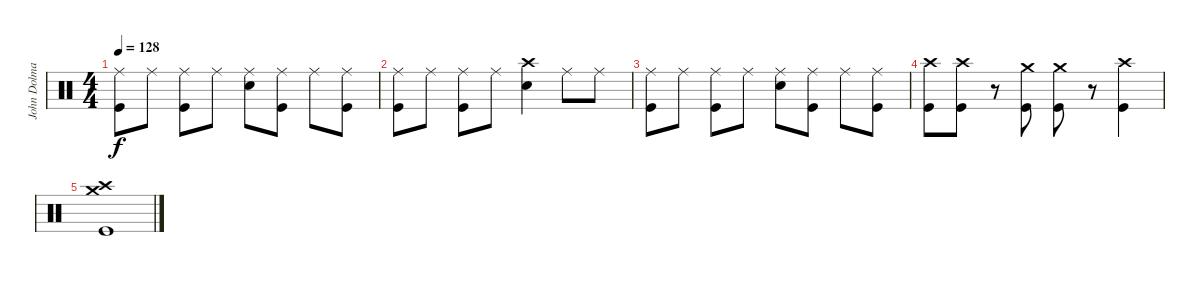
\track ("John Dolmayan" "John Dolma") {instrument percussion}
\staff {score}
\articulation defaults
\ts (4 4)
\tempo 128
\clef neutral
\ks c
("Ride (middle)" "Kick (hit)").8{dy f} "Ride (middle)".8 ("Ride (middle)" "Kick (hit)").8 "Ride (middle)".8 ("Ride (middle)" "Snare (hit) 2").8 ("Ride (middle)" "Kick (hit)").8 "Ride (middle)".8 ("Ride (middle)" "Kick (hit)").8 |
("Ride (middle)" "Kick (hit)").8 "Ride (middle)".8 ("Ride (middle)" "Kick (hit)").8 "Ride (middle)".8 ("Crash high (hit)" "Snare (hit) 2").4 "Ride (middle)".8 "Ride (middle)".8 |
("Ride (middle)" "Kick (hit)").8 "Ride (middle)".8 ("Ride (middle)" "Kick (hit)").8 "Ride (middle)".8 ("Ride (middle)" "Snare (hit) 2").8 ("Ride (middle)" "Kick (hit)").8 "Ride (middle)".8 ("Ride (middle)" "Kick (hit)").8 |
("Crash high (hit)" "Kick (hit)").8 ("Crash high (hit)" "Kick (hit)").8 r.8 ("Crash medium (hit)" "Kick (hit)").8 ("Crash medium (hit)" "Kick (hit)").8 r.8 ("Crash high (hit)" "Kick (hit)").4 |
("Crash high (hit)" "Crash medium (hit)" "Kick (hit)").1
